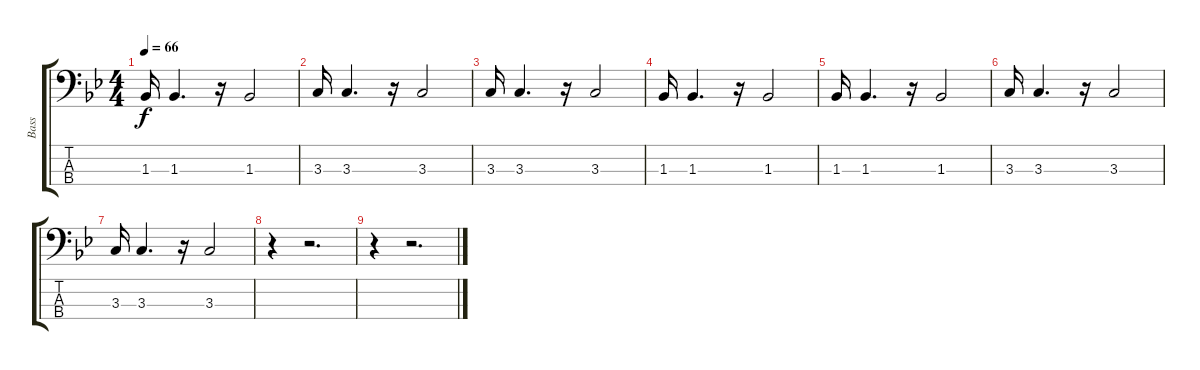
\track ("Bass" "Bass") {instrument electricbassfinger}
\staff {score tabs}
\tuning (G2 D2 A1 E1) {hide}
\ts (4 4)
\tempo 66
\clef f4
\ks bb
1.3.16{dy f} 1.3.4{d} r.16 1.3.2 |
3.3.16 3.3.4{d} r.16 3.3.2 |
3.3.16 3.3.4{d} r.16 3.3.2 |
1.3.16 1.3.4{d} r.16 1.3.2 |
1.3.16 1.3.4{d} r.16 1.3.2 |
3.3.16 3.3.4{d} r.16 3.3.2 |
3.3.16 3.3.4{d} r.16 3.3.2 |
r.4 r.2{d} |
r.4 r.2{d}
